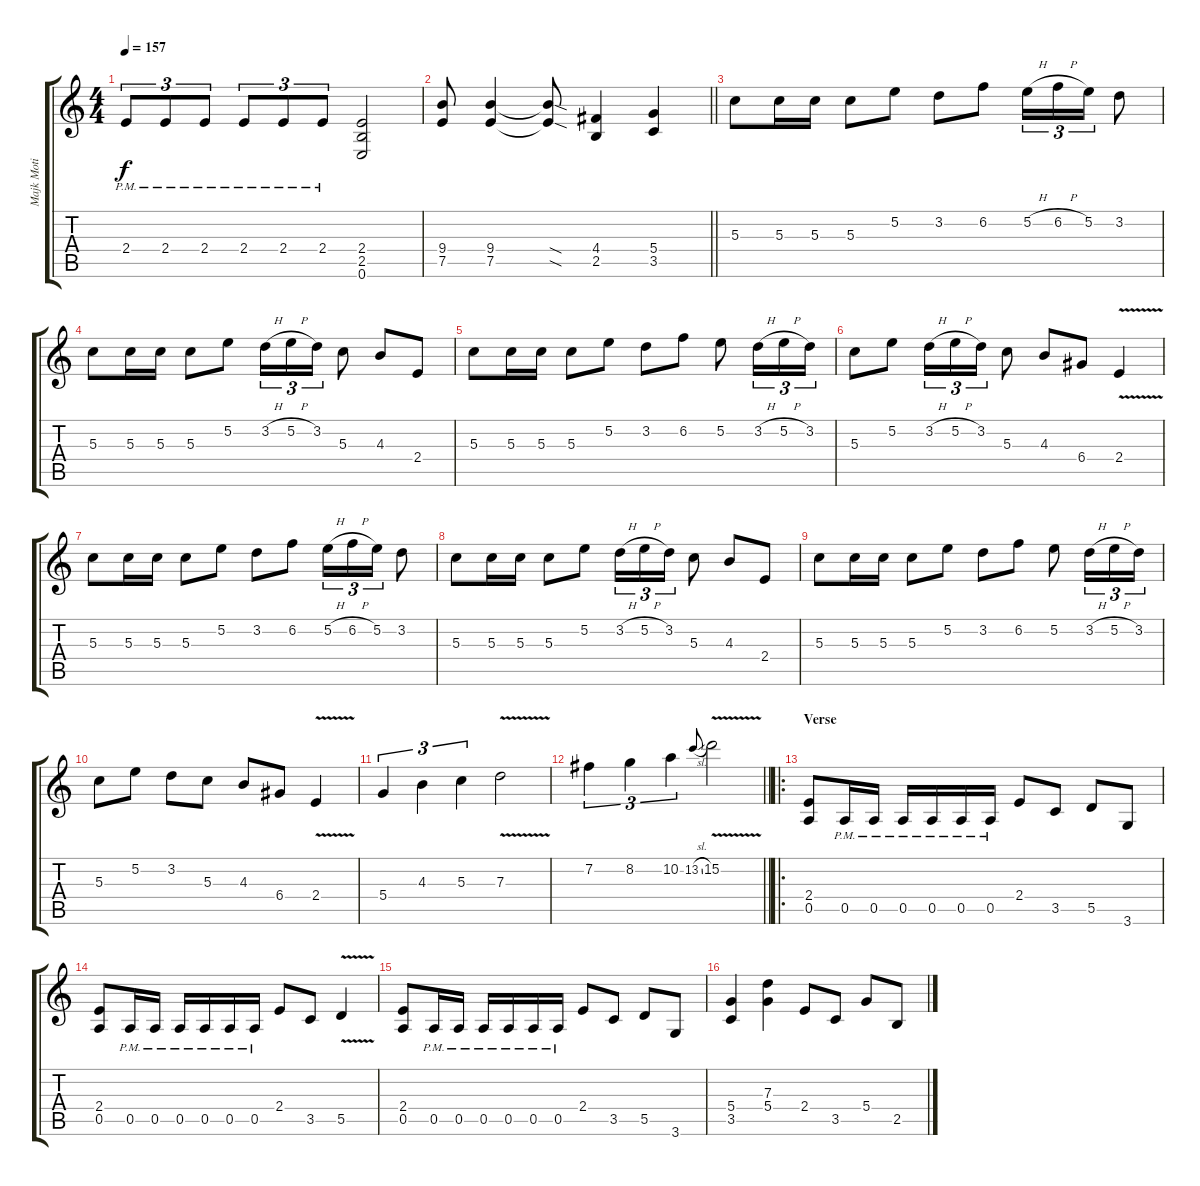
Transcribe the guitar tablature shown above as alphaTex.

\track ("Majk Moti" "Majk Moti") {instrument distortionguitar}
\staff {score tabs}
\tuning (E4 B3 G3 D3 A2 E2) {hide}
\ts (4 4)
\tempo 157
\clef g2
\ks c
2.4{pm}.8{tu (3 2) dy f} 2.4{pm}.8{tu (3 2)} 2.4{pm}.8{tu (3 2)} 2.4{pm}.8{tu (3 2)} 2.4{pm}.8{tu (3 2)} 2.4{pm}.8{tu (3 2)} (2.4 2.5 0.6).2 |
\barLineRight lightlight
(9.4 7.5).8 (9.4 7.5).4 (9.4{sod t} 7.5{sod t}).8 (4.4 2.5).4 (5.4 3.5).4 |
\section ("" "")
5.3.8 5.3.16 5.3.16 5.3.8 5.2.8 3.2.8 6.2.8 5.2{h}.16{tu (3 2)} 6.2{h}.16{tu (3 2)} 5.2.16{tu (3 2)} 3.2.8 |
5.3.8 5.3.16 5.3.16 5.3.8 5.2.8 3.2{h}.16{tu (3 2)} 5.2{h}.16{tu (3 2)} 3.2.16{tu (3 2)} 5.3.8 4.3.8 2.4.8 |
5.3.8 5.3.16 5.3.16 5.3.8 5.2.8 3.2.8 6.2.8 5.2.8 3.2{h}.16{tu (3 2)} 5.2{h}.16{tu (3 2)} 3.2.16{tu (3 2)} |
5.3.8 5.2.8 3.2{h}.16{tu (3 2)} 5.2{h}.16{tu (3 2)} 3.2.16{tu (3 2)} 5.3.8 4.3.8 6.4.8 2.4{v}.4 |
5.3.8 5.3.16 5.3.16 5.3.8 5.2.8 3.2.8 6.2.8 5.2{h}.16{tu (3 2)} 6.2{h}.16{tu (3 2)} 5.2.16{tu (3 2)} 3.2.8 |
5.3.8 5.3.16 5.3.16 5.3.8 5.2.8 3.2{h}.16{tu (3 2)} 5.2{h}.16{tu (3 2)} 3.2.16{tu (3 2)} 5.3.8 4.3.8 2.4.8 |
5.3.8 5.3.16 5.3.16 5.3.8 5.2.8 3.2.8 6.2.8 5.2.8 3.2{h}.16{tu (3 2)} 5.2{h}.16{tu (3 2)} 3.2.16{tu (3 2)} |
5.3.8 5.2.8 3.2.8 5.3.8 4.3.8 6.4.8 2.4{v}.4 |
5.4.4{tu (3 2)} 4.3.4{tu (3 2)} 5.3.4{tu (3 2)} 7.3{v}.2 |
\barLineRight lightlight
7.2.4{tu (3 2)} 8.2.4{tu (3 2)} 10.2.4{tu (3 2)} 13.2{sl}.8{gr onbeat} 15.2{v}.2 |
\ro
\section ("" "Verse")
(2.4 0.5).8 0.5{pm}.16 0.5{pm}.16 0.5{pm}.16 0.5{pm}.16 0.5{pm}.16 0.5{pm}.16 2.4.8 3.5.8 5.5.8 3.6.8 |
(2.4 0.5).8 0.5{pm}.16 0.5{pm}.16 0.5{pm}.16 0.5{pm}.16 0.5{pm}.16 0.5{pm}.16 2.4.8 3.5.8 5.5{v}.4 |
(2.4 0.5).8 0.5{pm}.16 0.5{pm}.16 0.5{pm}.16 0.5{pm}.16 0.5{pm}.16 0.5{pm}.16 2.4.8 3.5.8 5.5.8 3.6.8 |
(5.4 3.5).4 (7.3 5.4).4 2.4.8 3.5.8 5.4.8 2.5.8
